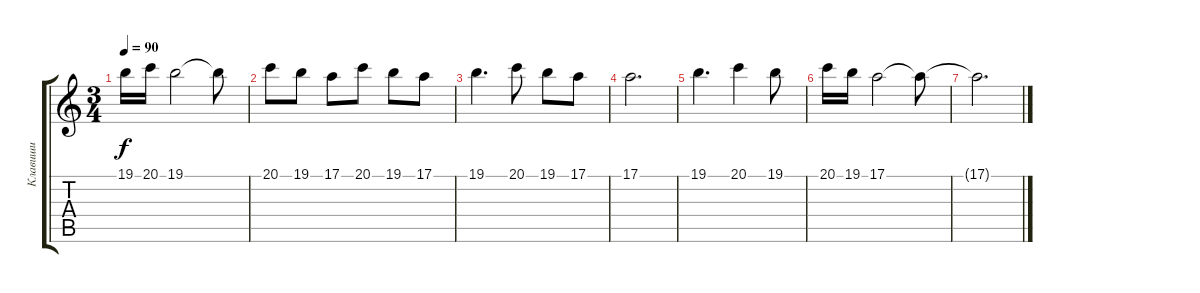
\track ("Клавиши" "Клавиши") {instrument flute}
\staff {score tabs}
\tuning (E4 B3 G3 D3 A2 E2) {hide}
\ts (3 4)
\tempo 90
\clef g2
\ks c
19.1.16{dy f} 20.1.16 19.1.2 19.1{t}.8 |
20.1.8 19.1.8 17.1.8 20.1.8 19.1.8 17.1.8 |
19.1.4{d} 20.1.8 19.1.8 17.1.8 |
17.1.2{d} |
19.1.4{d} 20.1.4 19.1.8 |
20.1.16 19.1.16 17.1.2 17.1{t}.8 |
17.1{t}.2{d}
